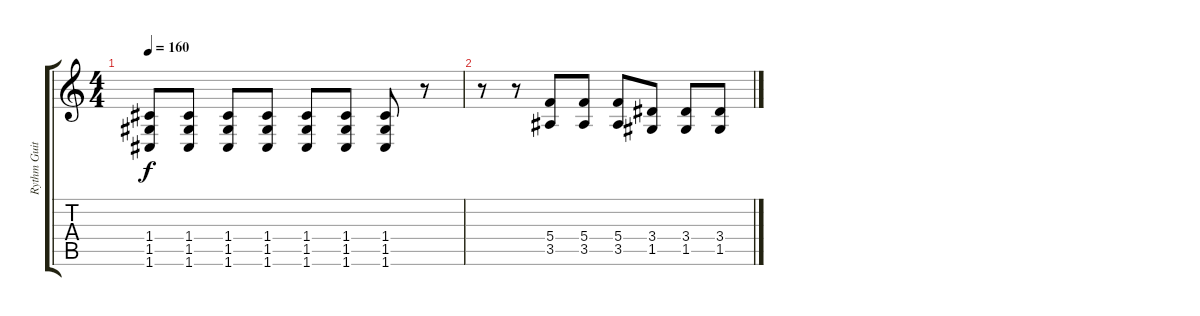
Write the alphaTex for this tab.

\track ("Rythm Guitar" "Rythm Guit") {instrument overdrivenguitar}
\staff {score tabs}
\tuning (D4 A3 F3 C3 G2 C2) {hide}
\ts (4 4)
\tempo 160
\clef g2
\ks c
(1.4 1.5 1.6).8{dy f} (1.4 1.5 1.6).8 (1.4 1.5 1.6).8 (1.4 1.5 1.6).8 (1.4 1.5 1.6).8 (1.4 1.5 1.6).8 (1.4 1.5 1.6).8 r.8 |
r.8 r.8 (5.4 3.5).8 (5.4 3.5).8 (5.4 3.5).8 (3.4 1.5).8 (3.4 1.5).8 (3.4 1.5).8
